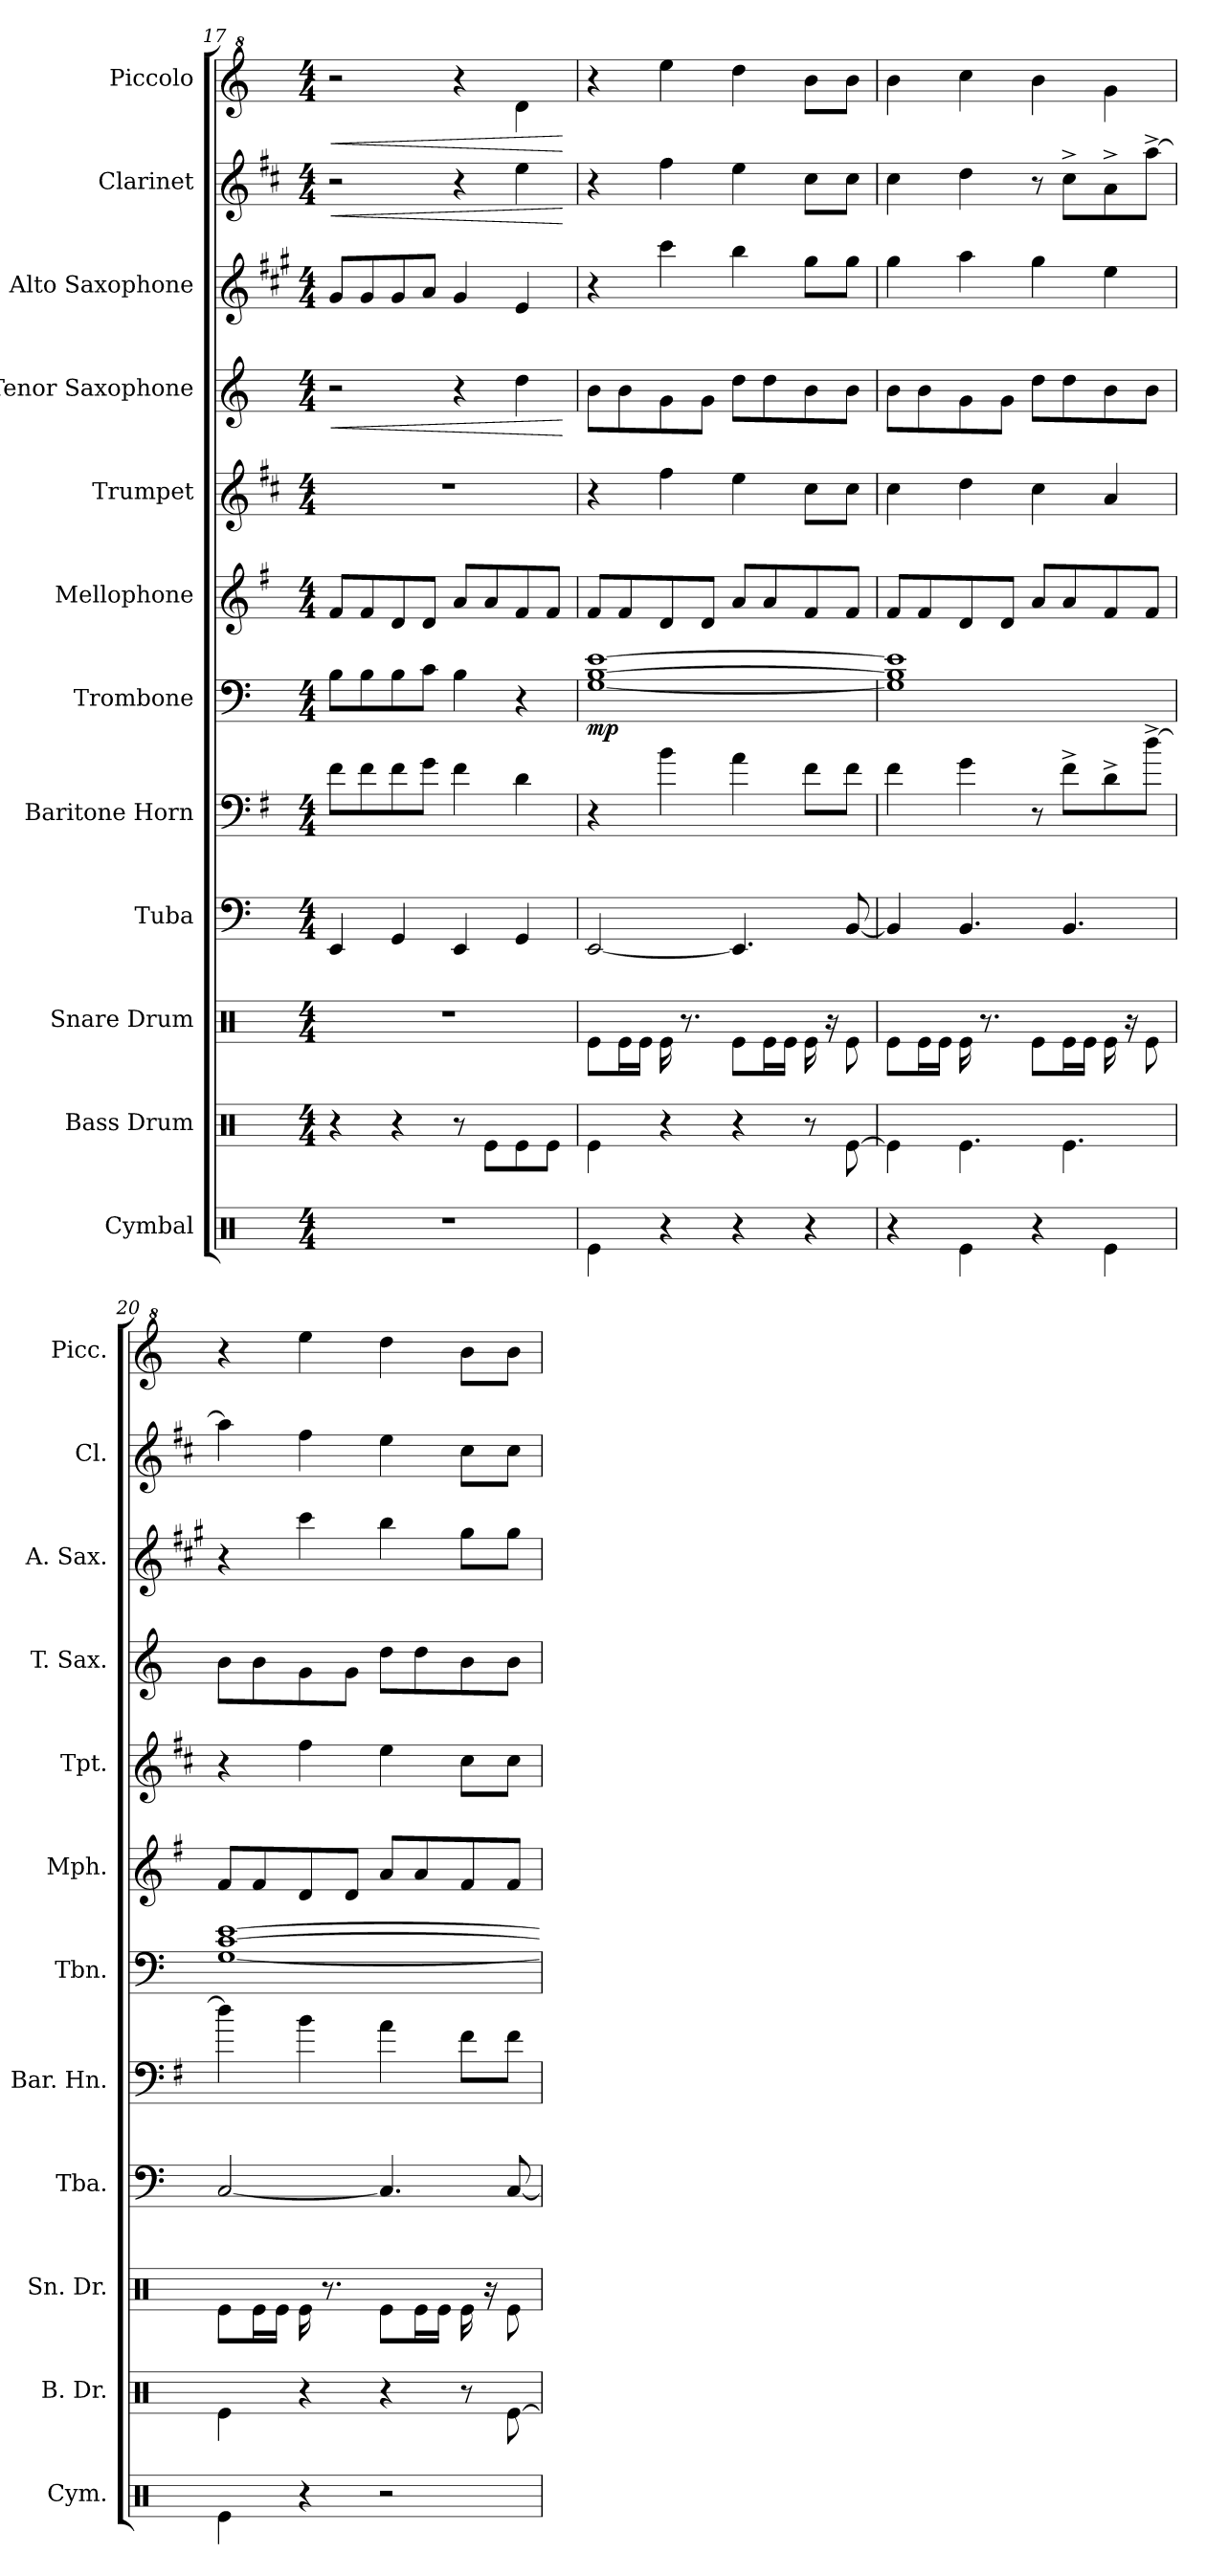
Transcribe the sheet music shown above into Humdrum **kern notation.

**kern	**kern	**kern	**kern	**kern	**kern	**dynam	**kern	**kern	**kern	**dynam	**kern	**kern	**dynam	**kern	**dynam
*part12	*part11	*part10	*part9	*part8	*part7	*part7	*part6	*part5	*part4	*part4	*part3	*part2	*part2	*part1	*part1
*staff12	*staff11	*staff10	*staff9	*staff8	*staff7	*staff7	*staff6	*staff5	*staff4	*staff4	*staff3	*staff2	*staff2	*staff1	*staff1
*I"Cymbal	*I"Bass Drum	*I"Snare Drum	*I"Tuba	*I"Baritone Horn	*I"Trombone	*	*I"Mellophone	*I"Trumpet	*I"Tenor Saxophone	*	*I"Alto Saxophone	*I"Clarinet	*	*I"Piccolo	*
*I'Cym.	*I'B. Dr.	*I'Sn. Dr.	*I'Tba.	*I'Bar. Hn.	*I'Tbn.	*	*I'Mph.	*I'Tpt.	*I'T. Sax.	*	*I'A. Sax.	*I'Cl.	*	*I'Picc.	*
*clefX	*clefX	*clefX	*clefF4	*clefF4	*clefF4	*	*clefG2	*clefG2	*clefG2	*	*clefG2	*clefG2	*	*clefG^2	*
*	*	*	*	*ITrd4c7	*	*	*ITrd4c7	*ITrd1c2	*ITrd8c14	*	*ITrd5c9	*ITrd1c2	*	*ITrd-7c-12	*
*k[]	*k[]	*k[]	*k[]	*k[]	*k[]	*	*k[]	*k[]	*k[]	*	*k[]	*k[]	*	*k[]	*
*M4/4	*M4/4	*M4/4	*M4/4	*M4/4	*M4/4	*	*M4/4	*M4/4	*M4/4	*	*M4/4	*M4/4	*	*M4/4	*
=17	=17	=17	=17	=17	=17	=17	=17	=17	=17	=17	=17	=17	=17	=17	=17
!	!	!	!	!	!	!	!	!	!	!LO:HP:b	!	!	!LO:HP:b	!	!LO:HP:b
1r	4r	1r	4EE/	8B\L	8B\L	.	8B/L	1r	2r	<	8B/L	2r	<	2r	<
.	.	.	.	8B\	8B\	.	8B/	.	.	.	8B/	.	.	.	.
.	4r	.	4GG/	8B\	8B\	.	8G/	.	.	.	8B/	.	.	.	.
.	.	.	.	8c\J	8c\J	.	8G/J	.	.	.	8c/J	.	.	.	.
.	8r	.	4EE/	4B\	4B\	.	8d/L	.	4r	.	4B/	4r	.	4r	.
.	8Re\L	.	.	.	.	.	8d/	.	.	.	.	.	.	.	.
.	8Re\	.	4GG/	4G\	4r	.	8B/	.	4d\	.	4G/	4dd\	.	4ddd\	.
.	8Re\J	.	.	.	.	.	8B/J	.	.	.	.	.	.	.	.
.	.	.	.	.	.	.	.	.	.	[	.	.	[	.	[
!!LO:PB:g=z
=18	=18	=18	=18	=18	=18	=18	=18	=18	=18	=18	=18	=18	=18	=18	=18
!	!	!	!	!	!	!LO:DY:b	!	!	!	!	!	!	!	!	!
4Re\	4Re\	8Re\L	[2EE/	4r	[1G [1B [1e	mp	8B/L	4r	8B\L	.	4r	4r	.	4r	.
.	.	16Re\L	.	.	.	.	8B/	.	8B\	.	.	.	.	.	.
.	.	16Re\JJ	.	.	.	.	.	.	.	.	.	.	.	.	.
4r	4r	16Re\	.	4e\	.	.	8G/	4ee\	8G\	.	4ee\	4ee\	.	4eeee\	.
.	.	8.r	.	.	.	.	.	.	.	.	.	.	.	.	.
.	.	.	.	.	.	.	8G/J	.	8G\J	.	.	.	.	.	.
4r	4r	8Re\L	4.EE/]	4d\	.	.	8d/L	4dd\	8d\L	.	4dd\	4dd\	.	4dddd\	.
.	.	16Re\L	.	.	.	.	8d/	.	8d\	.	.	.	.	.	.
.	.	16Re\JJ	.	.	.	.	.	.	.	.	.	.	.	.	.
4r	8r	16Re\	.	8B\L	.	.	8B/	8b\L	8B\	.	8b\L	8b\L	.	8bbb\L	.
.	.	16r	.	.	.	.	.	.	.	.	.	.	.	.	.
.	[8Re\	8Re\	[8BB/	8B\J	.	.	8B/J	8b\J	8B\J	.	8b\J	8b\J	.	8bbb\J	.
=19	=19	=19	=19	=19	=19	=19	=19	=19	=19	=19	=19	=19	=19	=19	=19
4r	4Re\]	8Re\L	4BB/]	4B\	1G] 1B] 1e]	.	8B/L	4b\	8B\L	.	4b\	4b\	.	4bbb\	.
.	.	16Re\L	.	.	.	.	8B/	.	8B\	.	.	.	.	.	.
.	.	16Re\JJ	.	.	.	.	.	.	.	.	.	.	.	.	.
4Re\	4.Re\	16Re\	4.BB/	4c\	.	.	8G/	4cc\	8G\	.	4cc\	4cc\	.	4cccc\	.
.	.	8.r	.	.	.	.	.	.	.	.	.	.	.	.	.
.	.	.	.	.	.	.	8G/J	.	8G\J	.	.	.	.	.	.
4r	.	8Re\L	.	8r	.	.	8d/L	4b\	8d\L	.	4b\	8r	.	4bbb\	.
.	4.Re\	16Re\L	4.BB/	8B^\L	.	.	8d/	.	8d\	.	.	8b^\L	.	.	.
.	.	16Re\JJ	.	.	.	.	.	.	.	.	.	.	.	.	.
4Re\	.	16Re\	.	8G^\	.	.	8B/	4g/	8B\	.	4g\	8g^\	.	4ggg\	.
.	.	16r	.	.	.	.	.	.	.	.	.	.	.	.	.
.	.	8Re\	.	[8g^\J	.	.	8B/J	.	8B\J	.	.	[8gg^\J	.	.	.
=20	=20	=20	=20	=20	=20	=20	=20	=20	=20	=20	=20	=20	=20	=20	=20
4Re\	4Re\	8Re\L	[2C/	4g\]	[1G [1c [1e	.	8B/L	4r	8B\L	.	4r	4gg\]	.	4r	.
.	.	16Re\L	.	.	.	.	8B/	.	8B\	.	.	.	.	.	.
.	.	16Re\JJ	.	.	.	.	.	.	.	.	.	.	.	.	.
4r	4r	16Re\	.	4e\	.	.	8G/	4ee\	8G\	.	4ee\	4ee\	.	4eeee\	.
.	.	8.r	.	.	.	.	.	.	.	.	.	.	.	.	.
.	.	.	.	.	.	.	8G/J	.	8G\J	.	.	.	.	.	.
2r	4r	8Re\L	4.C/]	4d\	.	.	8d/L	4dd\	8d\L	.	4dd\	4dd\	.	4dddd\	.
.	.	16Re\L	.	.	.	.	8d/	.	8d\	.	.	.	.	.	.
.	.	16Re\JJ	.	.	.	.	.	.	.	.	.	.	.	.	.
.	8r	16Re\	.	8B\L	.	.	8B/	8b\L	8B\	.	8b\L	8b\L	.	8bbb\L	.
.	.	16r	.	.	.	.	.	.	.	.	.	.	.	.	.
.	[8Re\	8Re\	[8C/	8B\J	.	.	8B/J	8b\J	8B\J	.	8b\J	8b\J	.	8bbb\J	.
=	=	=	=	=	=	=	=	=	=	=	=	=	=	=	=
*-	*-	*-	*-	*-	*-	*-	*-	*-	*-	*-	*-	*-	*-	*-	*-
